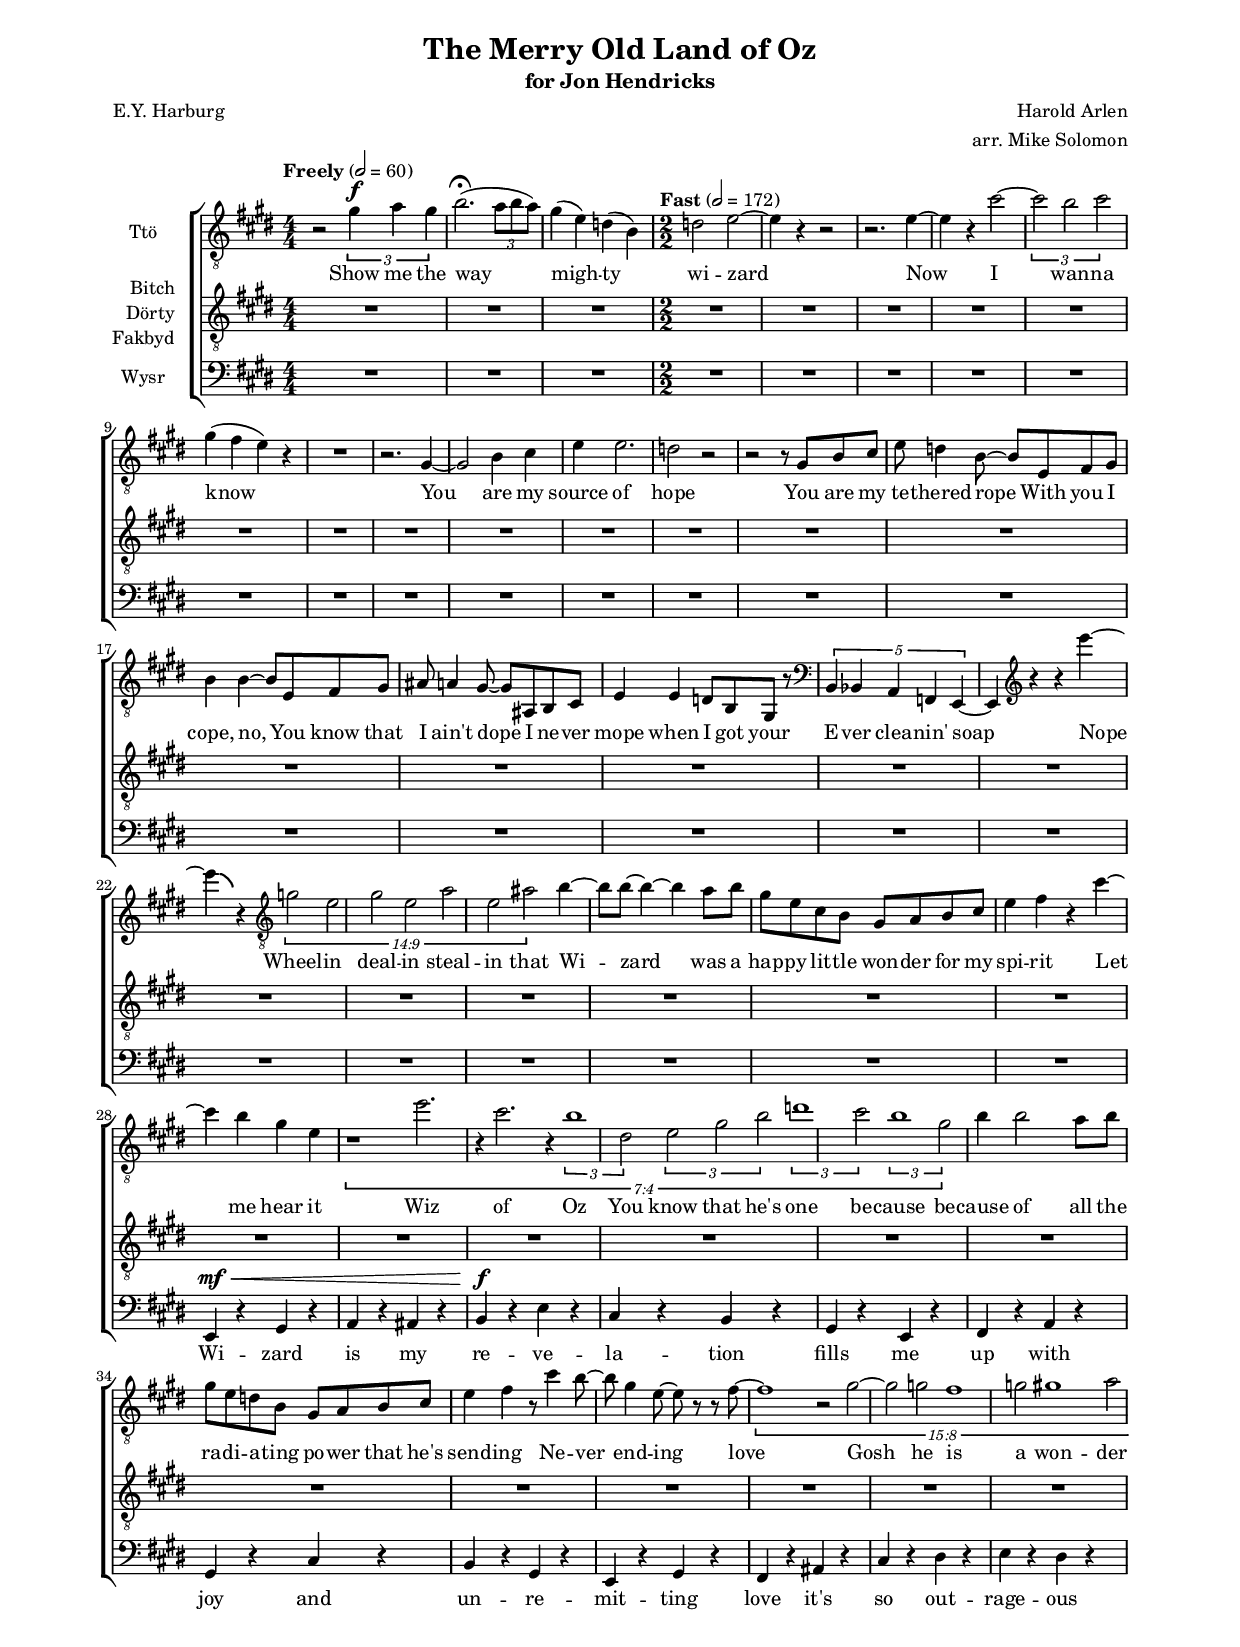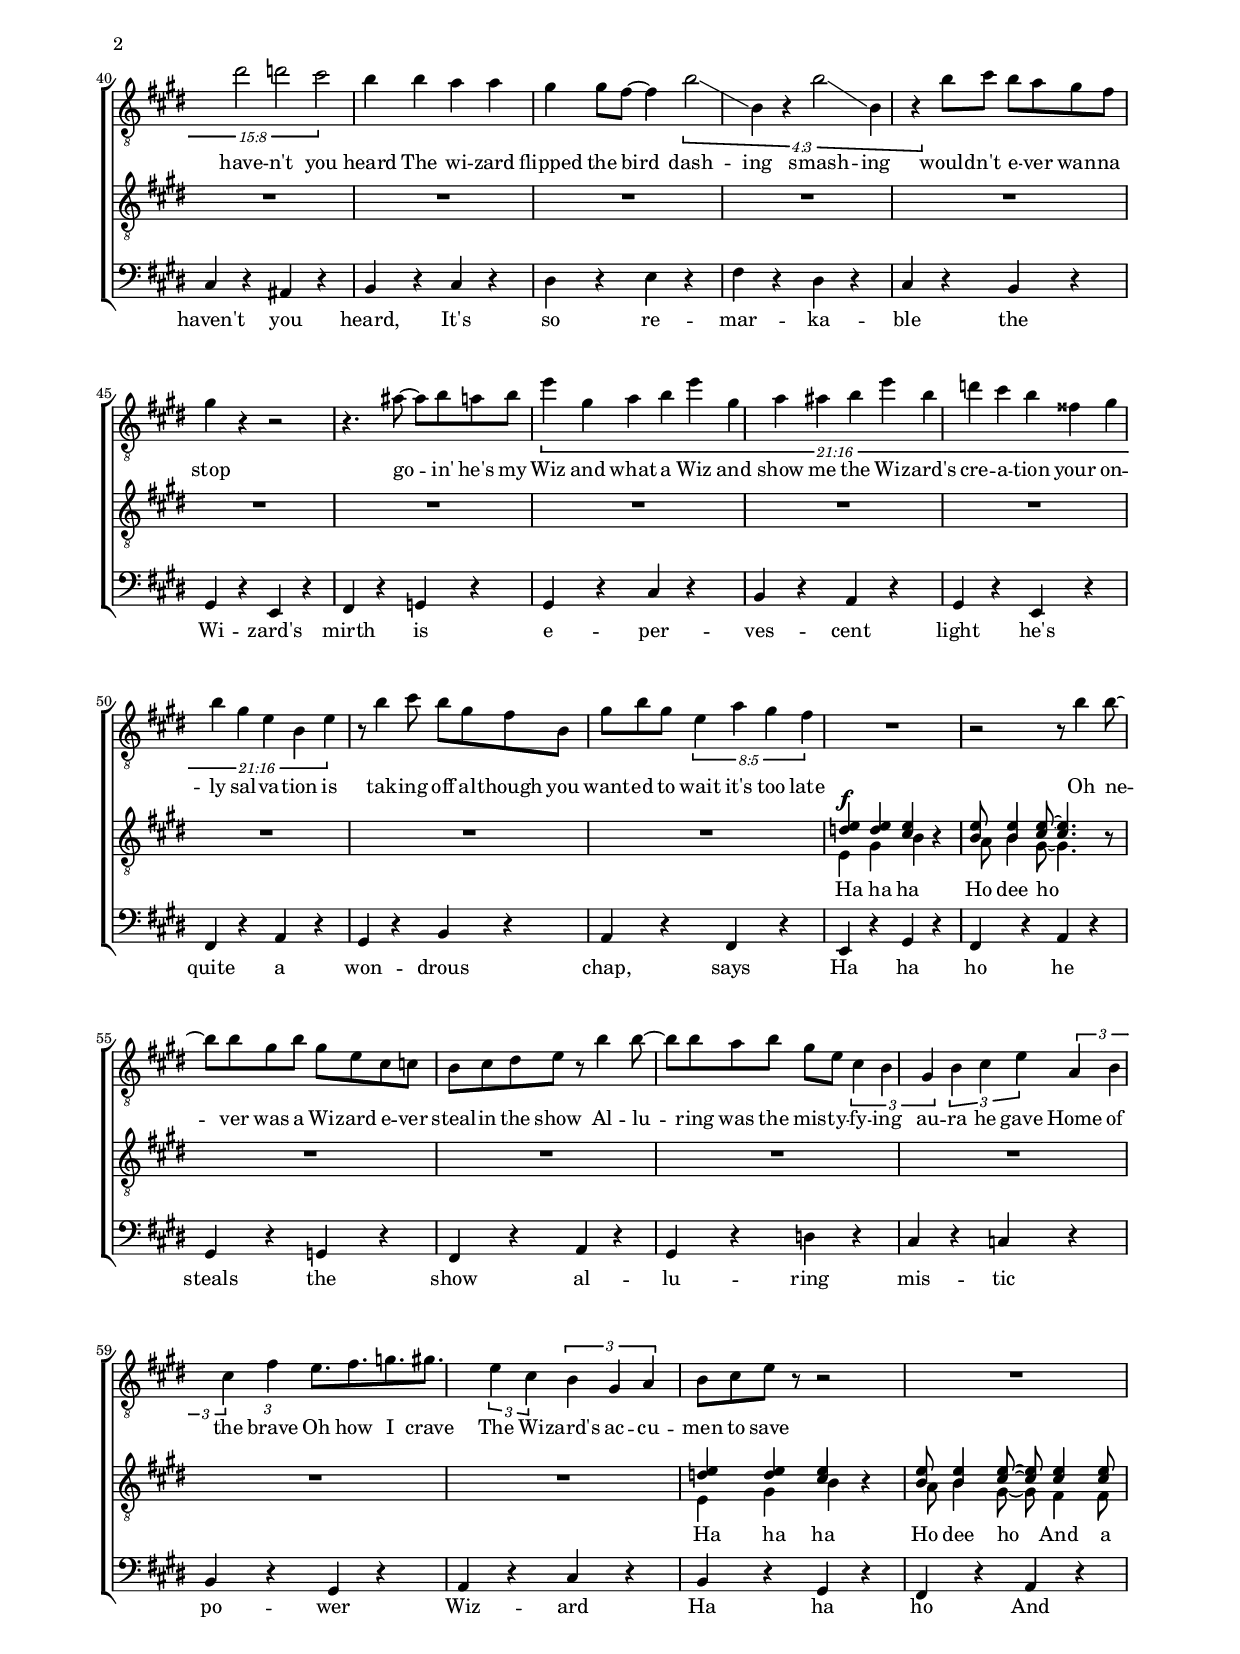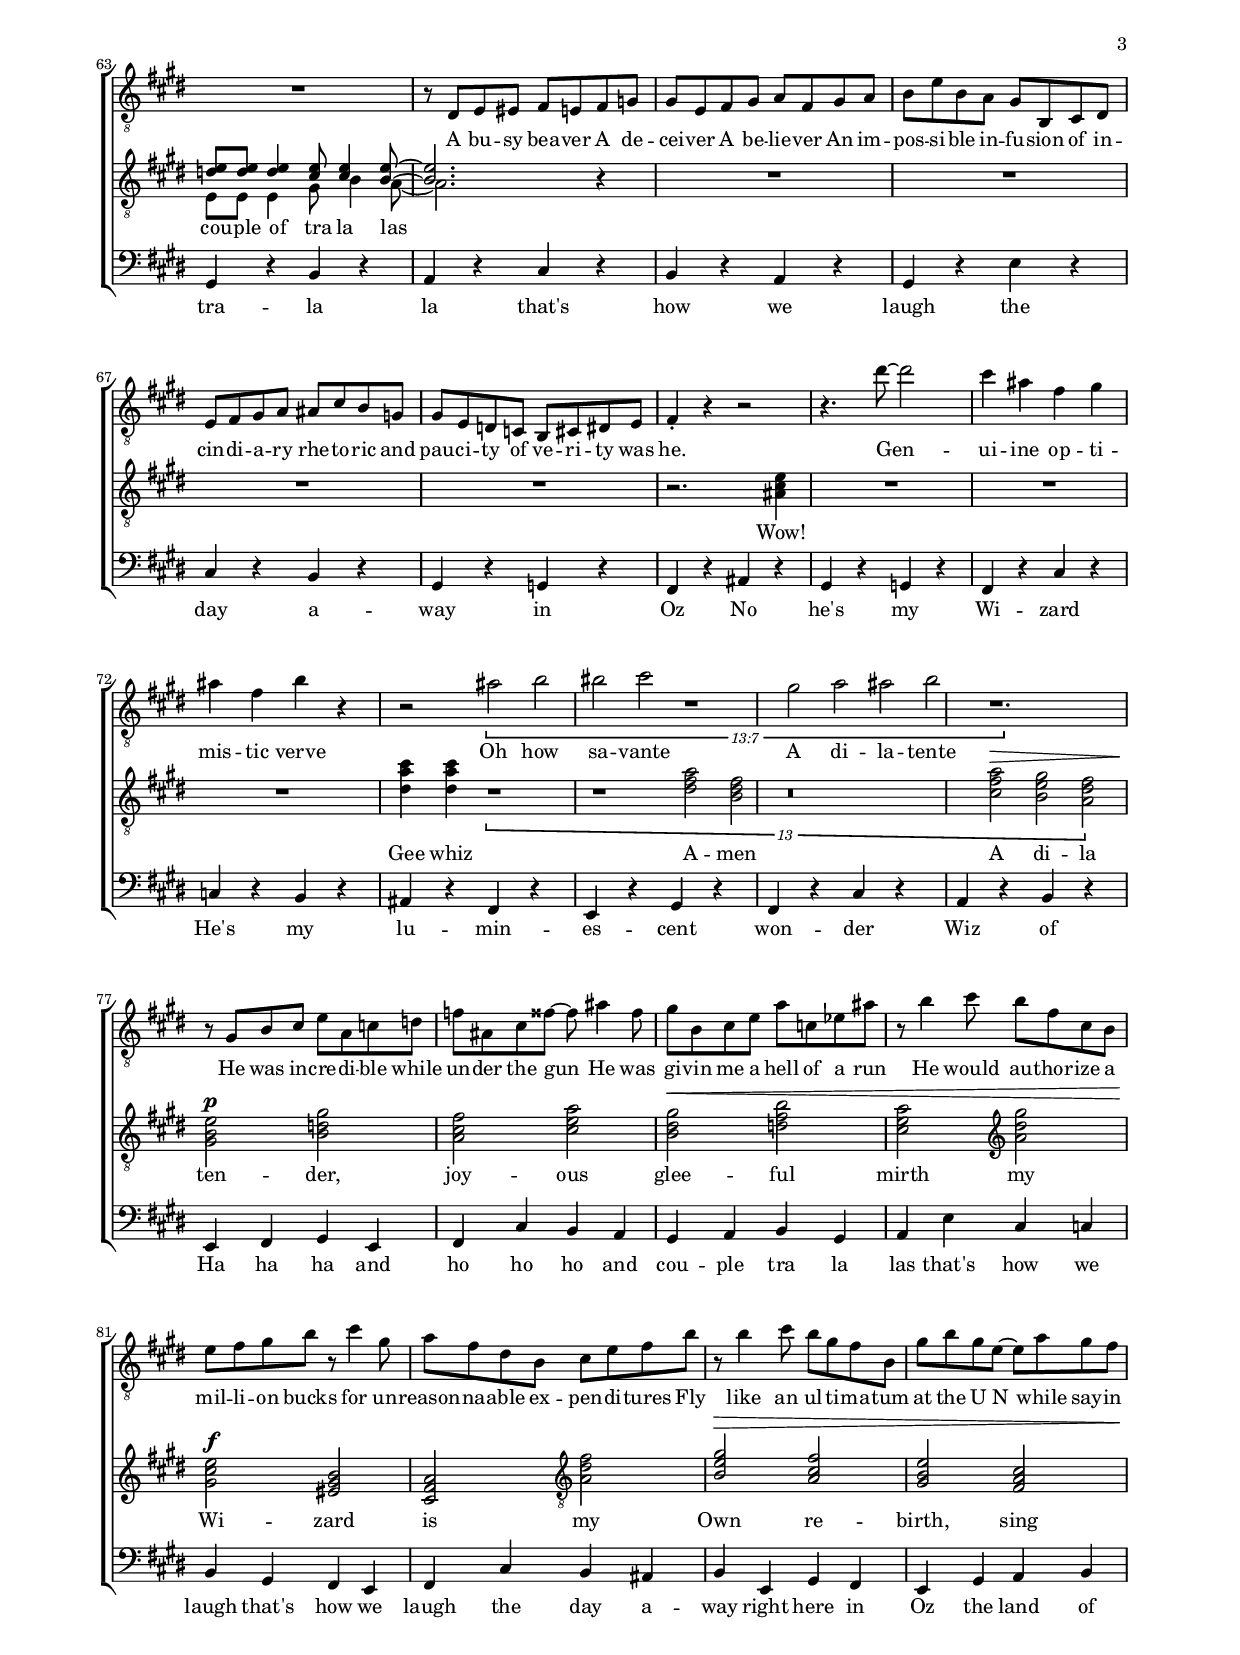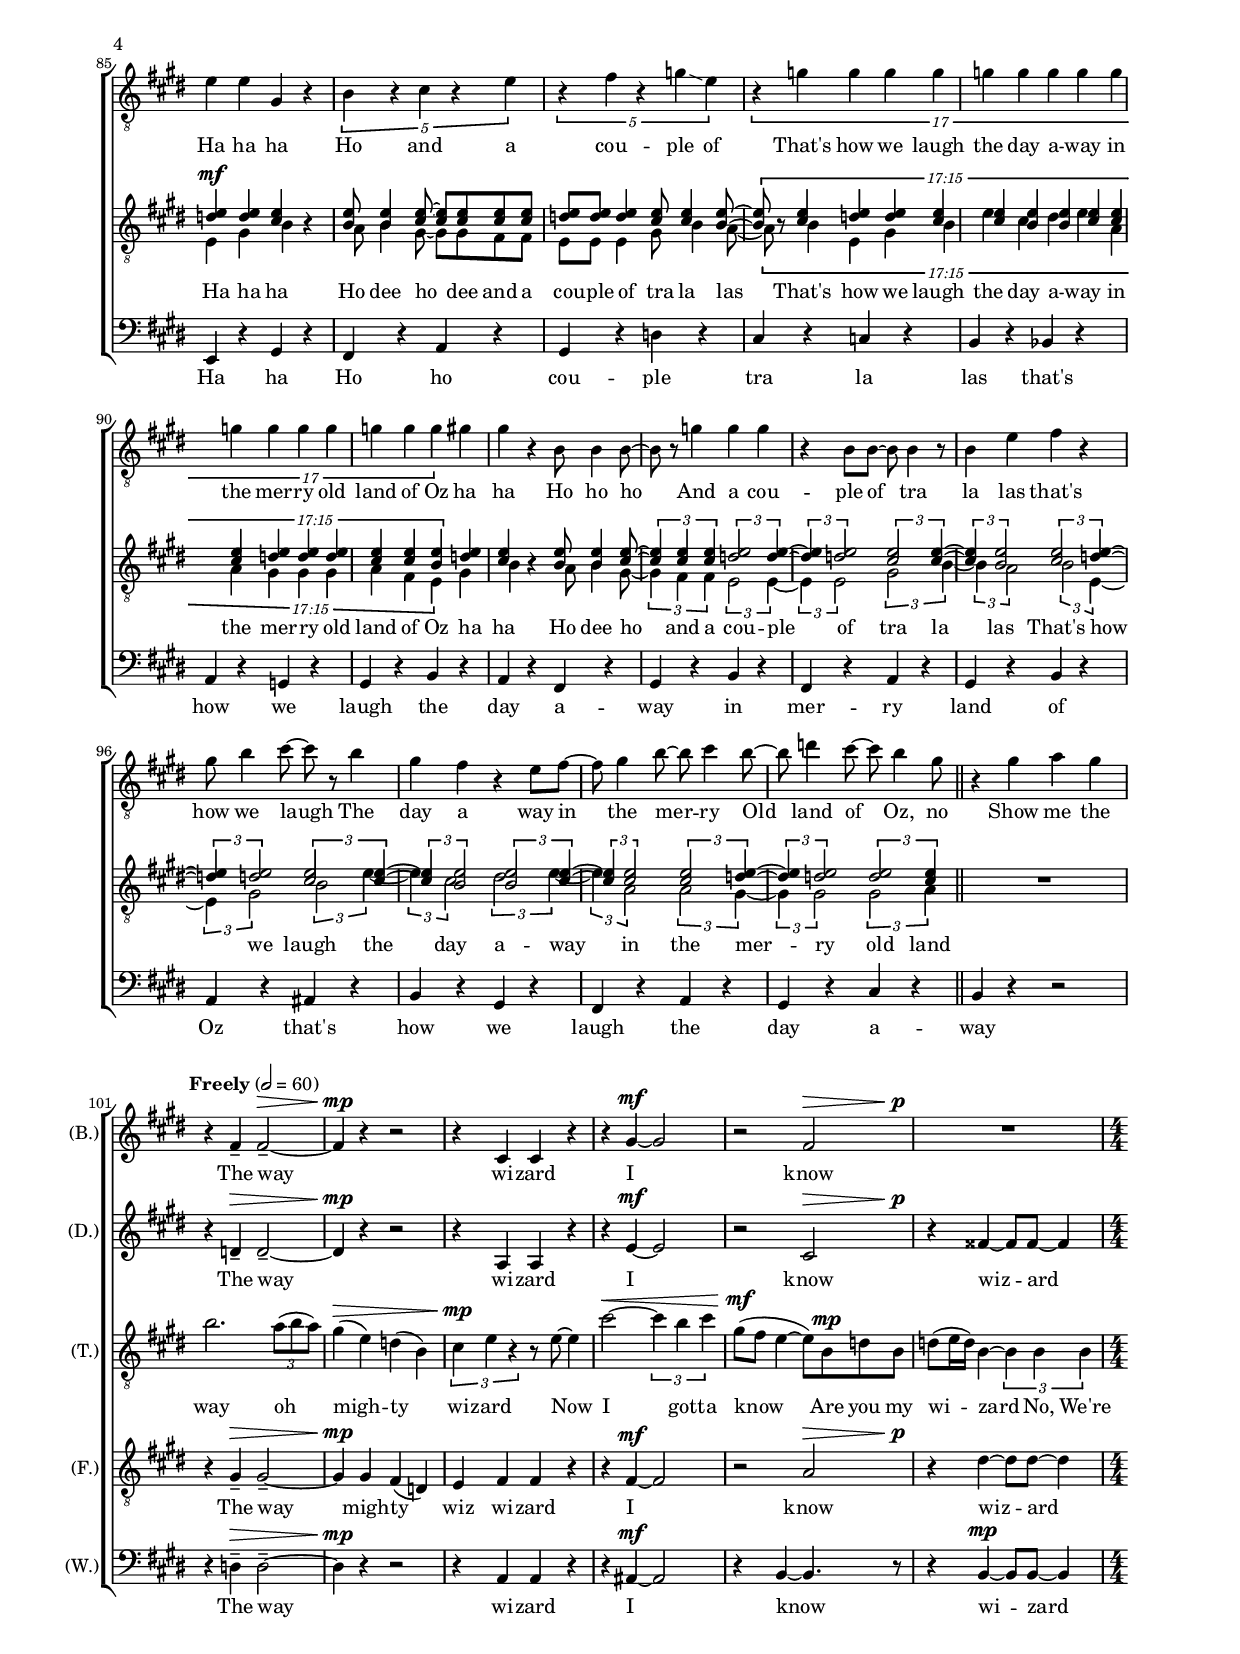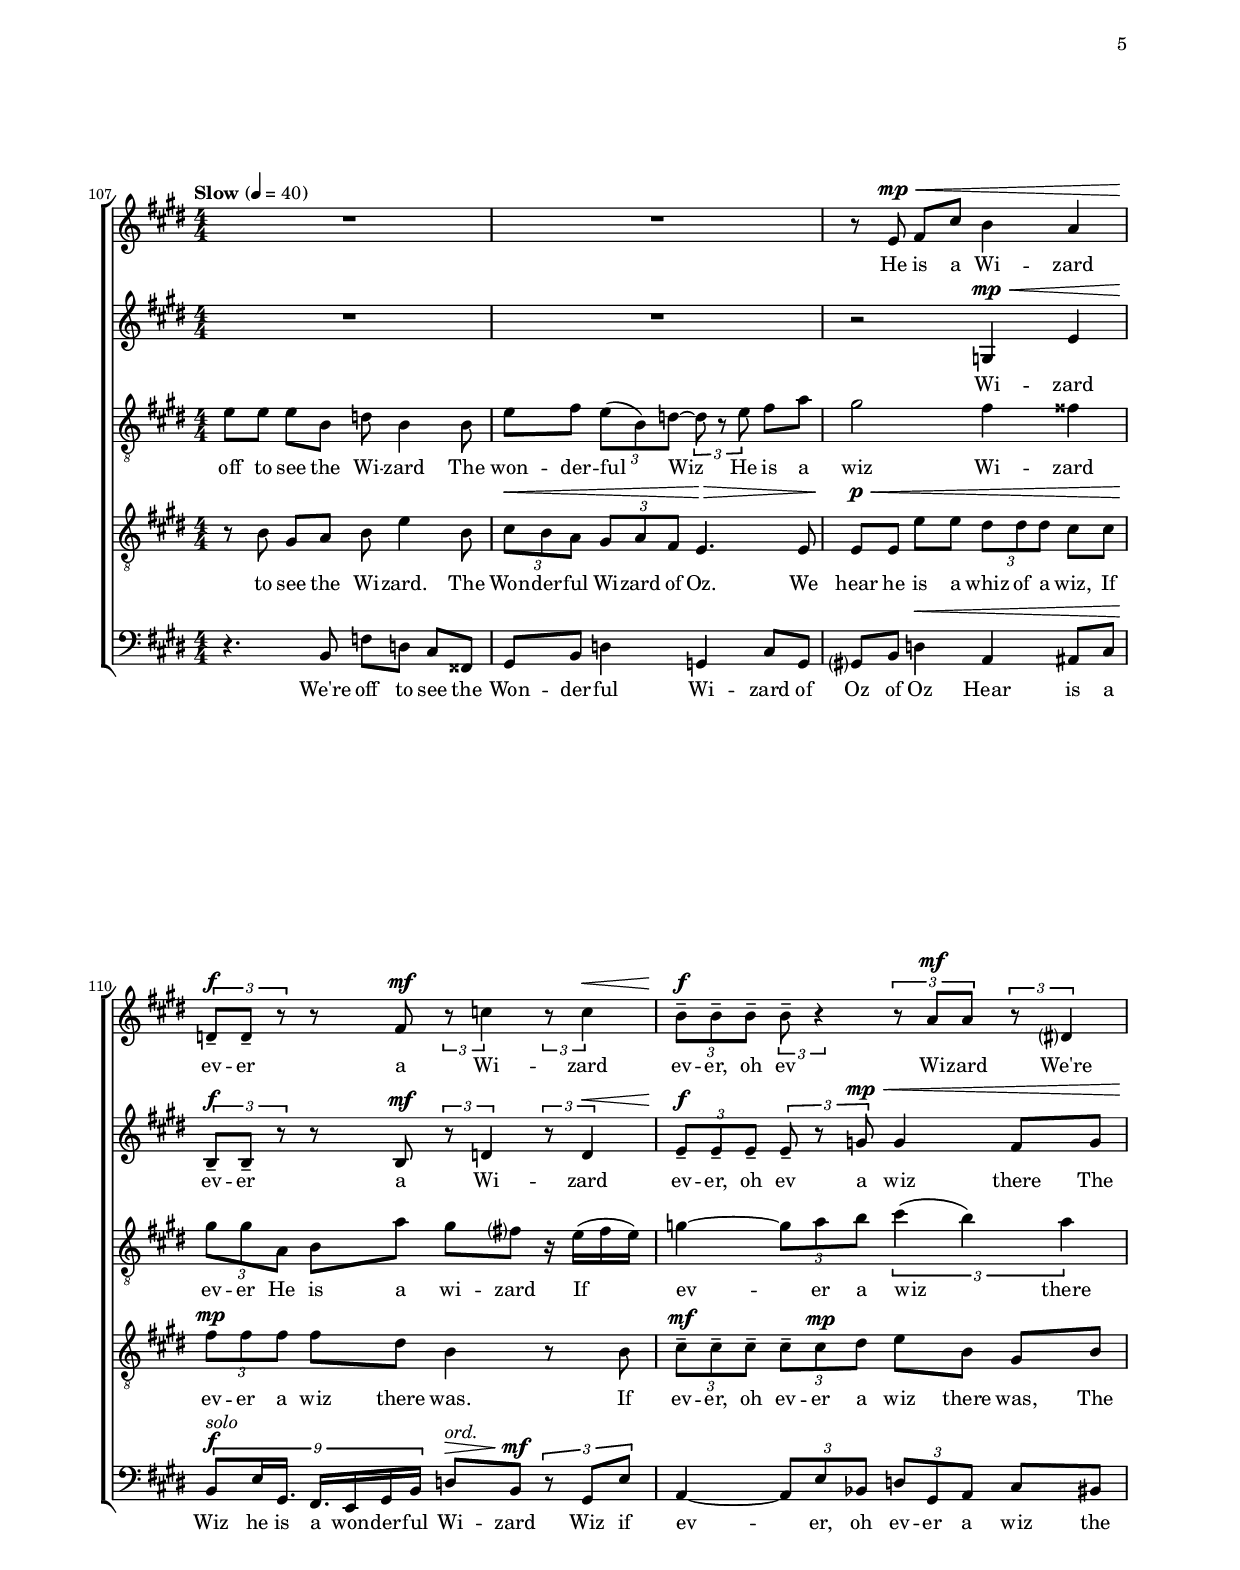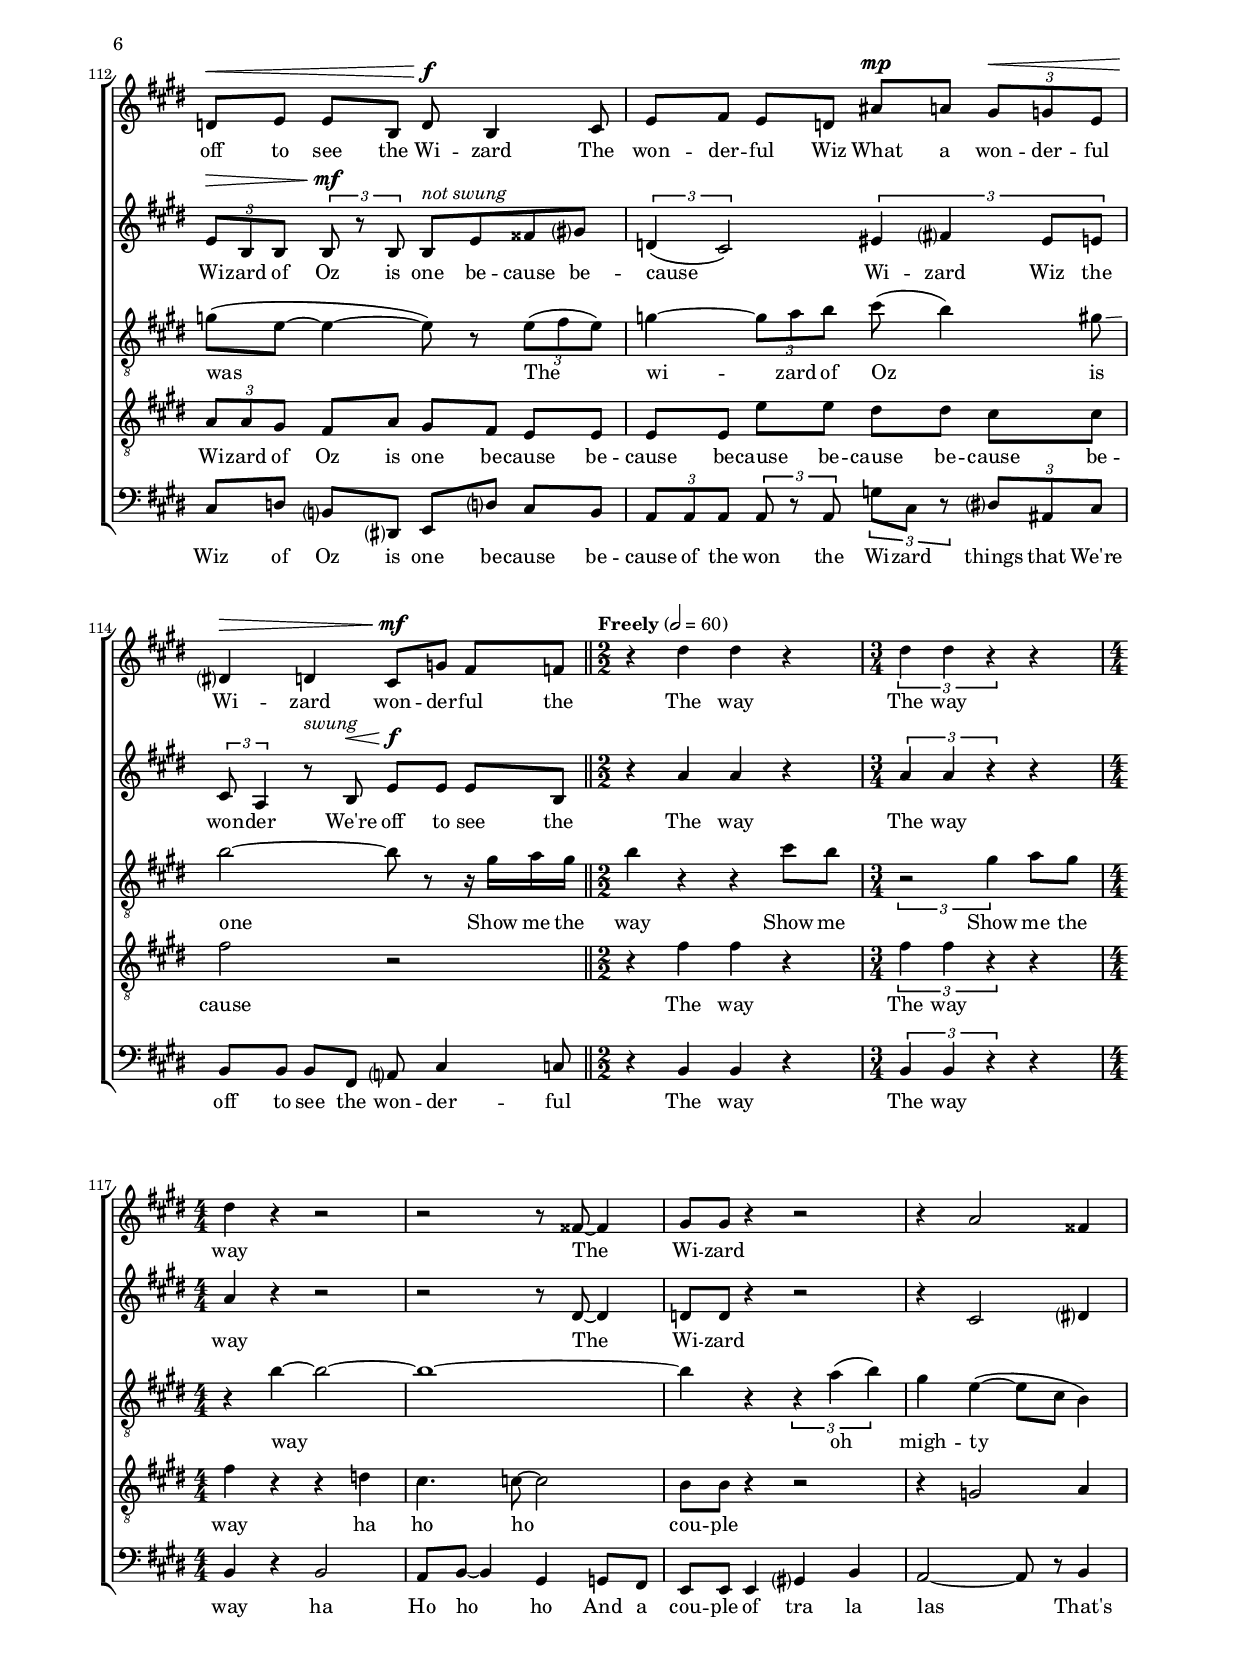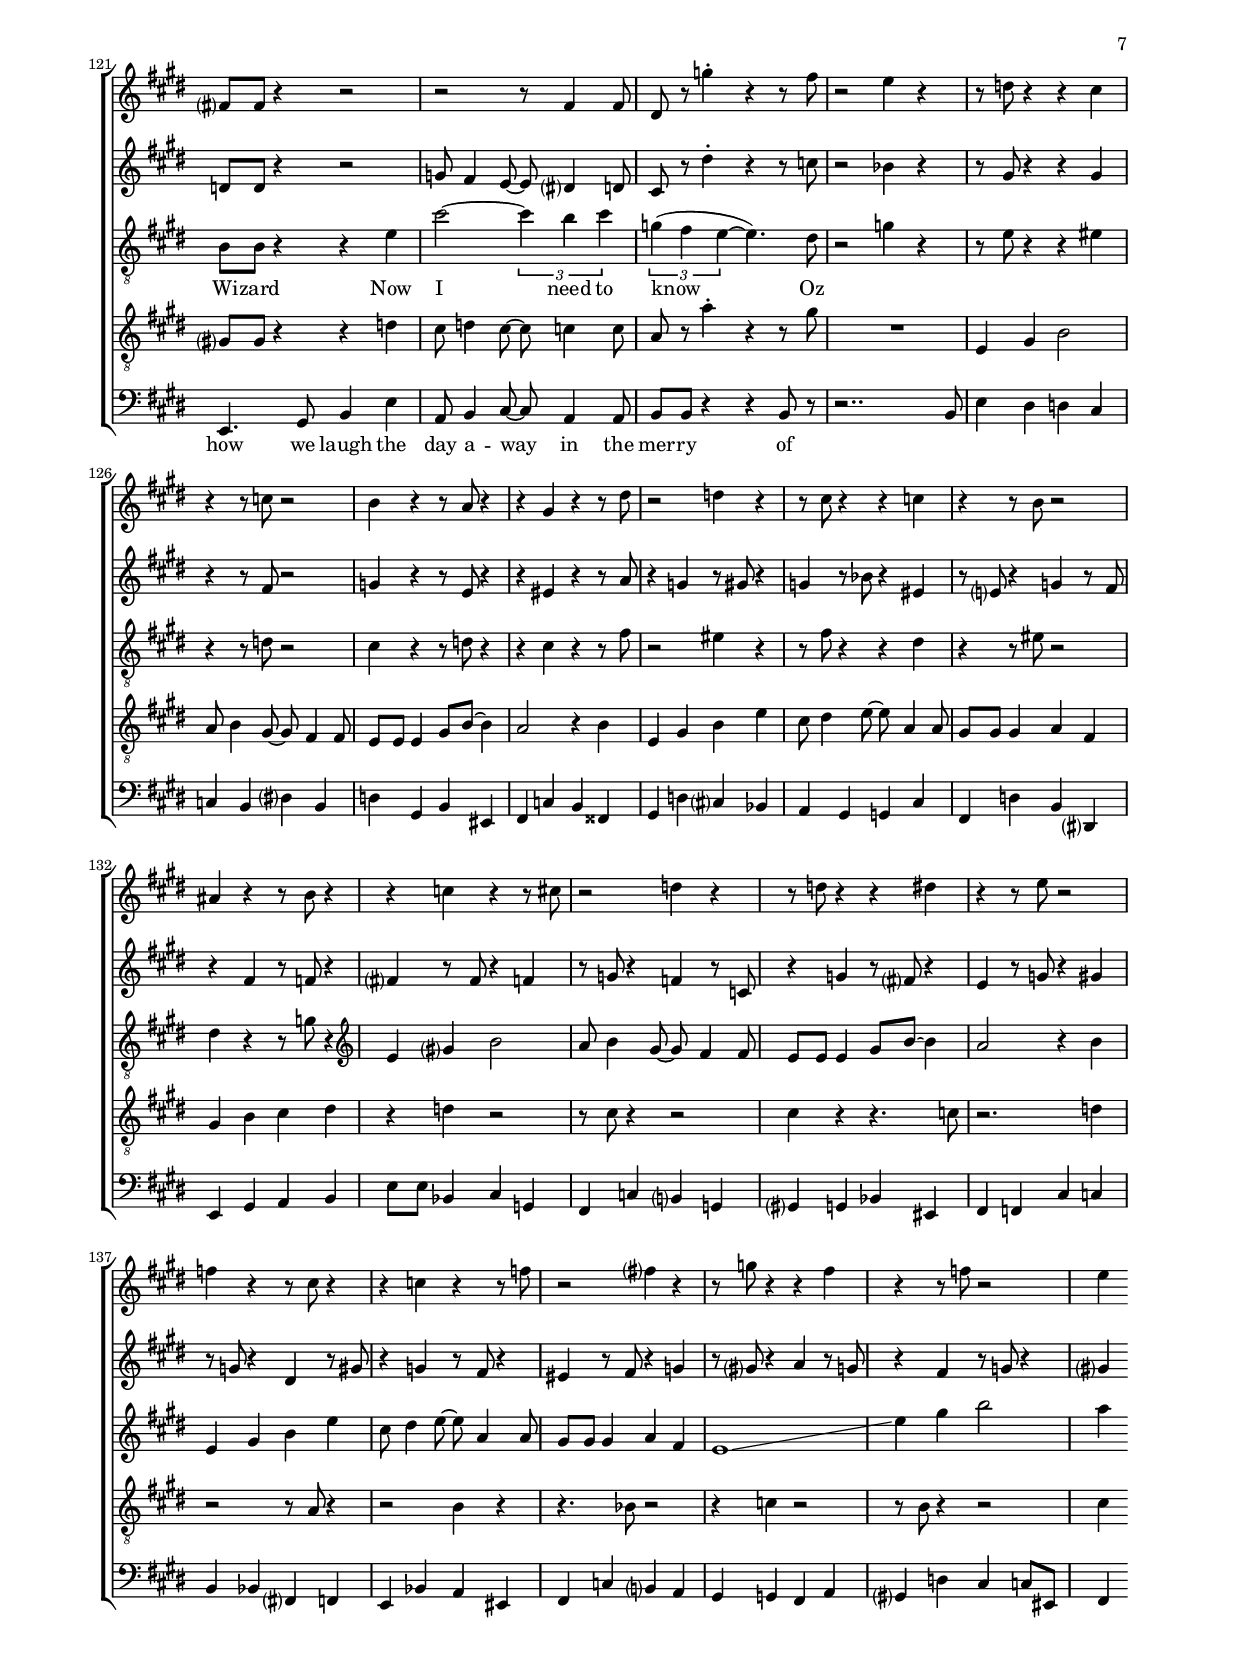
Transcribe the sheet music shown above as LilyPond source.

%{
  Ha ha ha (feathered slow then fast)
  Ha ha ha, ho.. (crazy 8ths)
  [16 m again][(back and forth)(accents on odd places in the grid)]
  Ha ha ha (triplet speed all together - pony trick)
  Ha ha ha (now 4., at end Mike \times 4/6 {No4 No No No No No } )
  ooooo show me the way ooooo
  xxxxx we're off to see the Wizard xxxxx
  ooooo show me the way ooooo [with hocket]
  fast out of the gate, stabalize to something as crazy as the end of previous merry (of course w/ random long note and/or drop out...)
  Ha ha ha (something forceful, 4 part)
  déborde, ensuite groupes de 3 (w/ words coming apart) -.-.-. || -.-.-. || -.-.-. || -.-.-.
     {show me the way lovely} Ahmad's blues (pulcinela?) ending
       -1 ..--..--..--
       -2 ..--..--..
       -3 ..--..--..--..--..-
          FAS#%@#%@#T OZ!!!!! (oz (cute))

  hmmm
  one way of going about it is to have 2 groups of 8 where I present the material
  then 4 groups of 8 (E|E|A/B|E) where it is constructed.

%}
\version "2.17.0"
\include "defs-devel.ly"
\paper {
  footnote-separator-markup = \markup { \column { " "\override #`(span-factor . 1/5) { \draw-hline } }}
  footnote-padding = 5\mm
  top-system-spacing = #'((basic-distance . 1) (minimum-distance . 0) (padding . 1) (stretchability . 40))
  bottom-system-spacing = #'((basic-distance . 1) (minimum-distance . 0) (padding . 1) (stretchability . 50))
  ragged-right = ##f
  left-margin = 0.75\in
  right-margin = 0.75\in
  top-margin = 0.5\in
  bottom-margin = 0.6\in
  ragged-last-bottom = ##f
  %max-systems-per-page = #2
}
maybeStemUp =  { %{\stemUp%} }
maybeStemDown =  { %{\stemDown%} }
maybeStemNeutral = { %{\stemNeutral%} }
#(ly:set-option 'point-and-click #f)
sim = \markup \italic "sim."
MyRed = \Red
MyBlack = \Black
myred = \once \override NoteHead.color = #red
myblack = \revert NoteHead.color
%MyRed = \revert NoteHead.color
%MyBlack = \revert NoteHead.color
%myred = \revert NoteHead.color
%myblack = \revert NoteHead.color

%{
  repeated note
  repeated lick
  digs, scoops, etc
  rests in strange places...
  
%}

\header {
  title = "The Merry Old Land of Oz" %(1)"
  subtitle = \markup { for Jon Hendricks }
  composer = "Harold Arlen"
  poet = "E.Y. Harburg"
  arranger = "arr. Mike Solomon"
}

nothing = {}

marks = {
  \time 4/4
  \tempo "Freely" 2=60
  s1*3 |
  \time 2/2
  \tempo "Fast" 2=172
  s1*96 \bar "||"
}

prefatoryMatter = {
  \key e \major
  %#(set-accidental-style 'modern-cautionary)
}

alto = \relative c'' {
  \prefatoryMatter
  \clef "treble_8"
  r2 \times 2/3 { gis4^\f a gis } |
  b2.^\fermata ( \times 2/3 { a8 b a ) } |
  gis4 ( e ) d ( b ) |
  d2 e ~ |
  e4 r4 r2 |
  r2. e4 ~ |
  e4 r cis'2 ~ |
  \times 2/3 { cis2 b cis }
  gis4 ( fis e ) r |
  R1 |
  r2. gis,4 ~ |
  gis2 b4 cis |
  e4 e2. |
  d2 r2 |
  r2 r8 gis,8 b cis |
  e8 d4 b8 ~ b e, fis gis |
  b4 b ~ b8 e, fis gis |
  ais8 a4 gis8 ~ gis ais, b cis |
  e4 e d8 b gis r |
  \clef "bass"
  \times 4/5 { b4 bes a f e ~ } |
  e
    \clef treble
    r4 r4 e''''4 ~  |
  e-\bendAfter #-3 r
  \clef "treble_8"
  % 3 3 3 2 = 11
  \tupFrac
  \times 9/14 { g,,2 e gis2 e a2 e ais2 }
      b4 ~ |
  b8 b ~ b4 ~ b4 a8 b |
  gis e cis b gis a b cis |
  e4 fis r cis' ~ |
  cis b gis e |
  \tupFrac
  \times 4/7
  {
    r1
    e'2. r4
    cis2. r4
    \times 2/3 { b1 dis,2 }
    \times 2/3 { e gis b }
    \times 2/3 { d1 cis2 }
    \times 2/3 { b1 gis2 }
    %%%%%d4 cis2 b2
    %%%%%gis4 fis4 gis4
  } |
  b4 b2 a8 b |
  gis e d b gis a b cis |
  e4 fis r8 cis'4 b8 ~ |
  b gis4 e8 ~ e r r8 fis ~ |
  %fis
  %fis2 r4 ^2 _4 ^2 _4 ^2 _4 ^2 _4 &4 &4 &4 where & is chromatic descent to target
  % just thinking...
  % no he is a won -- der ba -- by have -- n't you heard
  % 16
  \tupFrac
  \times 8/15 { fis1 r2 gis2 ~ gis g2 fis1 g2 gis1 a2 dis d cis } |
  % and then why not...gumshoe!
  % b4 b a a gis gis8 fis ~ fis b4 \glissando b, b' \glissando b, b' \glissando b, b'8 cis b a gis fis e
  % but above, only do two slides, slower and can have complete bottom, so 2 in the space of three...
  % in theory shouldn't have too much of the slow jerky stuff - need to field test
  b4 b a a |
  gis gis8 fis ~ fis4 \tupFrac \times 3/4 { b2 \glissando
      b,4 r b'2 \glissando b,4 r } b'8 cis b a gis fis |
  gis4 r r2 |
  r4. ais8 ~ ais b a b |
  \tupFrac
  \times 16/21 { e4 gis, a b %{%} e gis, a ais b %{%} e b d cis b fisis %{%} gis b gis e b e } |
  r8 b'4 cis8 b gis fis b, |
  gis'8 b gis \tupFrac \times 5/8 { e4 a gis fis } |
  R1 |
  r2 r8 b4 b8 ~ |
  b8 b gis b gis e cis c |
  b cis dis e r b'4 b8 ~ |
  %%%%% space is 32
  %%%%% 27
  %b
  %  b a b gis e cis b
  %  gis b cis e
  %  a b cis fis
  %  b cis dis
  %  gis e dis b
  %  a b cis dis
  %x x x x x
  %x x
  %x x x x
  %x x x
  %x x x x
  %x x x x x
  % credit of 5 8ths here...
  %b b a b gis e cis b 
  %gis b cis e
  %a b cis fis8.
  %e8. fis8. g8.
  %gis4 e8. cis8. b8. gis8. a b cis
  % credit of 9 8ths here...
  % and we go over by 4
  %b b a b gis e cis b
  %\times 2/3 { gis4 b cis } \times 2/3 { e a, b }
  %\times 2/3 { cis fis e } fis8. g8. gis8 ~
  %gis16 e8. \times 2/3 { cis4 b gis } a8 b |
  %cis e r4 r2 |
  % same as above but starts a bit sooner...
  % and we go over by 4
  b b a b gis e \times 2/3 { cis4 b gis } \times 2/3 { b cis e }
  \times 2/3 { a, b cis } \times 2/3 { fis } e8. fis8. g8.
  gis8. \times 2/3 { e4 cis } \times 2/3 { b gis a } |
  b8 cis e r r2 |
  R1 |
  R1 |
  r8 dis,8 e eis fis e fis g |
  gis e fis gis a fis gis a |
  b e b a gis b, cis dis |
  e fis gis a ais cis b g |
  gis e d c b cis dis e |
  fis4-. r r2 |
  r4. dis''8 ~ dis2 |
  cis4 ais fis gis |
  ais fis b r |
  r2 \tupFrac \times 7/13 { ais2 b bis cis r1 gis2 a ais b r1. } |
  r8 gis, b cis e a, c d |
  f ais, cis fisis ~ fisis ais4 fisis8 |
  gis b, cis e a c, ees ais %{fis%} |
  %{ais%} r b4 cis8 b fis cis b |
  e fis gis b r cis4 gis8 |
  a fis dis b cis e fis b8 |
  r b4 cis8 b gis fis b, |
  gis' b gis e ~ e a gis fis |
  e4 e gis, r |
  \times 4/5 { b4 r cis r e } |
  \times 4/5 { r fis r g \glissando e } |
  \times 15/17 { r4 g g g g
  g g g g g
  g g g g g
  g g } gis |
  gis r b,8 b4 b8 ~ |
  b r g'4 g g |
  r b,8 b ~ b b4 r8 |
  b4 e fis r |
  gis8 b4 cis8 ~ cis r b4 |
  gis fis r e8 fis ~ |
  fis gis4 b8 ~ b cis4 b8 ~ |
  b d4 cis8 ~ cis b4 gis8 |
  r4 gis a gis |
}

endingPropositionOne = \relative c' {
%{e,8%} r8 gis, b cis fis a, c d |
  fis ais, cis dis fisis b, d e |
  \times 4/6 { gis4 a b gis e ees } |
  d4 r gis a |
  b gis e ees |
  \times 2/3 { d4 gis2 a b4 ~ } |
  \times 2/3 { b gis2 e dis4 ~ } |
  \times 2/3 { dis4 d2 r gis4 } |
  R1 |
  R1 |
  r2.. g8^\mf ~ |
  \times 15/17 { g8 r g4 g g g
  g g g g g
  g g g g g
  g g } gis |
  gis r b,8 b4 b8 ~ |
  b r g'4 g g |
  r b,8 b ~ b b4 r8 |
  gis'4 gis gis r |
  b,8 b4 b8 ~ b r gis'4 |
  gis gis r b,8 b ~ |
  b b4 r8 gis'4 gis |
  \times 4/6 { gis4 d d d d d } |
  r4 gis a gis |
}

%{
  %old after second ha ha ha
  %r8 g4 r8 r gis4 r8 |
  %a4 r8 b ~ b r8 g4 |
  %r8 gis4 r8 a4 r8 b ~ |
  %b r g4 r8 gis4 r8 |
  %a4 r8 b ~ b8 fis a gis |
  %g ees bes gis' e cis bes g |
  %e' ais, b fis' dis b g f |
  %d fis g e' c a f d |
  %ees g bes d cis a fis d |
  %cis d r4 r2 |

%}

altoWords = \lyricmode {
  Show me the way
  migh -- ty wi -- zard
  Now I wan -- na know
  You are my source of hope
  You are my te -- thered rope
  With you I cope, no, 
  You know that I ain't dope
  I ne -- ver mope when I got your
  E -- ver clea -- nin' soap
  Nope
  Wheel -- in deal -- in steal -- in that
  % b b
  Wi -- zard was a hap -- py lit -- tle won -- der for my spi -- rit
  % cis b gis e
  Let me hear it
  % out of time
  Wiz of Oz
  You know that he's one be -- cause
  be -- cause of all the
      %%%%%%%%%%%%%%%%%%%%%%%%heal -- in'
  ra -- di -- a -- ting po -- wer that he's send -- ing
  Ne -- ver end -- ing %{ love = arrival %} love
  Gosh he is a won -- der %{ba -- by%} have -- n't you heard
  The wi -- zard flipped the bird dash -- ing smash -- ing
  would -- n't e -- ver wan -- na stop
  go -- in' he's my
  %5
  Wiz and %{oh%} what a
  %5
  Wiz and show me the
  %6
  Wi -- zard's cre -- a -- tion your
  on -- ly sal -- va -- tion is
  %%
  tak -- ing off al -- though you want -- ed to wait
  it's too late
  Oh ne -- ver was a Wi -- zard e -- ver steal -- in the show
  Al -- lu -- ring was the mis -- ty -- fy -- ing au -- ra he gave
  Home of the brave
  Oh how I crave
  The Wi -- zard's ac -- cu -- men to save
  A bu -- sy bea -- ver
  A de -- cei -- ver
  A be -- lie -- ver
  %Not a grie -- ver
  An im -- pos -- si -- ble in -- fu -- sion of in -- cin -- di -- a -- ry
  rhe -- to -- ric and pau -- ci -- ty of ve -- ri -- ty was he.
  Gen -- ui -- ine op -- ti -- mis -- tic verve
  Oh how sa -- vante
  A di -- la -- tente
  He was in -- cre -- di -- ble while un -- der the gun
  He was gi -- vin me a hell of a run
  He would au -- thor -- ize a mil -- li -- on bucks
   for un -- reason -- na -- able ex -- pen -- di -- tures
  Fly like an ul -- ti -- ma -- tum at the U N
   while say -- in
  Ha ha ha
  Ho and a cou -- ple of
  That's how we laugh the day a -- way in the mer -- ry old land of Oz
  ha ha
  Ho ho ho
  And a cou -- ple of tra
  la las that's how we laugh
  The day a way in the mer -- ry Old land of Oz, no
  Show me the
}

firstPropositionEndingLyrics = \lyricmode {
  Oh what a cream and what a clout
  I got -- ta scream, I got -- ta shout
  He's sim -- ply mar -- vel -- ous
  Shout he's just fan -- ta -- bu -- lous
  Shout he's dis -- com -- bo -- bu -- lous
  Shout
  las
  That's how we laugh the day a -- way in the mer -- ry old land of Oz
  ha ha Ho dee ho
  \repeat unfold 3 { Ha ha ha Ho dee ho }
  Ha ha ha
  \repeat unfold 5 No
  Show me the  
}

comp = \relative c' {
  \prefatoryMatter
  \clef "treble_8"
  R1*3 |
  R1*49 |
  <d e>4^\f <d e> <cis e> r |
  <b e>8 <b e>4 <cis e>8 ~ <cis e>4. r8 |
  R1*6
  <d e>4 <d e> <cis e> r |
  <b e>8 <b e>4 <cis e>8 ~ <cis e>8 <cis e>4 q8 |
  <d e>8 q q4 <cis e>8 <cis e>4 <b e>8 ~ |
  <b e>2. r4 |
  R1*4 |
  r2. <ais cis e>4 |
  R1*3 |
  <dis a' cis>4 q4 \times 7/13 { r1 r1 <dis fis a>2 <b dis fis>2 r\breve <cis fis a>2^\> <b e gis> <a dis fis> } |
  <gis b e>^\p <b d gis> |
  <a cis fis> <cis e a> |
  <b dis gis>^\< <d fis b> |
  <cis e a> \clef treble <a' dis gis> |
  <gis cis e>^\f <eis gis b> |
  <cis fis a> \clef "treble_8" <a dis fis> |
  <b e gis>^\> <a cis fis> |
  <gis b e> <fis a cis> |
  <d' e>4^\mf q <cis e> r |
  <b e>8 q4 <cis e>8 ~ q q8 q q |
  <d e> q q4 <cis e>8 q4 <b e>8 ~ |
  \tupFrac \times 15/17 { q8 r <cis e>4 <d e> q <cis e> 
   <cis e> <b e> <b e> <cis e> <cis e>
  <cis e> <d e> <d e> <d e> <cis e>
  <cis e>4 <b e> } <d e>
  %
  <cis e> r <b e>8 <b e>4 <cis e>8 ~ |
  \times 2/3 { <cis e>4 <cis e> <cis e> } \times 2/3 { <d e>2 q4 ~ } |
  \times 2/3 { q4 q2 } \times 2/3 { <cis e>2 q4 ~ } |
  \times 2/3 { q4 <b e>2 } \times 2/3 { <cis e>2 <d e>4 ~ } |
  \times 2/3 { q4 q2 } \times 2/3 { <cis e>2 q4 ~ } |
  \times 2/3 { q4 <b e>2 } \times 2/3 { q2 <cis e>4 ~ } |
  \times 2/3 { q4 q2 } \times 2/3 { q2 <d e>4 ~ } |
  \times 2/3 { q4 q2 } \times 2/3 { q2 <cis e>4 } |
  R1 |
}

tenMel = \relative c {
  R1*3 |
  R1*49 |
  e4 gis b r |
  a8 b4 gis8 ~ gis4. r8 |
  R1*6
  e4 gis b r |
  a8 b4 gis8 ~ gis8 fis4 fis8 |
  e8 e e4 gis8 b4 a8 ~ |
  a2. r4 |
  R1*4 |
  R1*4 |
  R1*4 |
  R1*8
  e4 gis b r |
  a8 b4 gis8 ~ gis gis fis fis |
  e e e4 gis8 b4 a8 ~ |
  \tupFrac \times 15/17 { a8 r b4 e, gis b
  e cis dis e a,
  a gis gis gis a
  fis4 e } gis |
  b r a8 b4 gis8 ~ |
  \times 2/3 { gis4 fis fis } \times 2/3 { e2 e4 ~ } |
  \times 2/3 { e4 e2 } \times 2/3 { gis2 b4 ~ } |
  \times 2/3 { b4 a2 } \times 2/3 { b2 e,4 ~ } |
  \times 2/3 { e4 gis2 } \times 2/3 { b2 e4 ~ } |
  \times 2/3 { e4 cis2 } \times 2/3 { dis2 e4 ~ } |
  \times 2/3 { e4 a,2 } \times 2/3 { a2 gis4 ~ } |
  \times 2/3 { gis4 gis2 } \times 2/3 { gis2 a4 } |
  R1 |
}

compWords = \lyricmode {
  Ha ha ha
  Ho dee ho
  Ha ha ha
  Ho dee ho
  And a cou -- ple of tra la las
  Wow!
  Gee whiz
  A -- men
  A di -- la
  ten -- der, joy -- ous
  glee -- ful mirth my
  Wi -- zard is my
  Own re -- birth, sing
  Ha ha ha
  Ho dee ho dee and a
  cou -- ple of tra la las
  That's how we laugh the day a -- way in the mer -- ry old land of Oz
  %{Ha%} ha ha
  Ho dee ho and a
  cou -- ple of tra la las
  That's how we laugh the day a -- way in the mer -- ry old land of Oz
}


bass = \relative c, {
  \prefatoryMatter
  \clef "bass"
  R1*3 | \barNumberCheck #4
  R1*24 | \barNumberCheck #28
  e4^\mf^\< r gis r |
  a r ais r |
  b^\f r e r |
  cis r b r | \barNumberCheck #32
  gis r e r |
  fis r a r |
  gis r cis r |
  b r gis r | \barNumberCheck #36
  e r gis r |
  fis r ais r |
  cis r dis r |
  e r dis r | \barNumberCheck #40
  cis r ais r |
  b r cis r |
  dis4 r e r |
  fis r dis r | \barNumberCheck #44
  cis r b r |
  gis r e r |
  fis r g r |
  gis r cis r | \barNumberCheck #48
  b r a r |
  gis r e r |
  fis r a r |
  gis r b r | \barNumberCheck #52
  a r fis r |
  e r gis r |
  fis r a r |
  gis r g r | \barNumberCheck #56
  fis r a r |
  gis r d' r |
  cis r c r |
  b r gis r | \barNumberCheck #60
  a r cis r |
  b r gis r |
  fis r a r |
  gis r b r | \barNumberCheck #64
  a r cis r |
  b r a r |
  gis r e' r |
  cis r b r | \barNumberCheck #68
  gis r g r |
  fis r ais r |
  gis r g r |
  fis r cis' r |
  c r b r |
  ais r fis r |
  e r gis r |
  fis r cis' r |
  a r b r |
  e, fis gis e |
  fis cis' b a |
  gis a b gis |
  a e' cis c |
  b gis fis e |
  fis cis' b ais |
  b e, gis fis |
  e gis a b |
  e, r gis r |
  fis r a r |
  gis r d' r |
  cis r c r |
  b r bes r |
  a r g r |
  gis r b r |
  a r fis r |
  gis r b r |
  fis r a r |
  gis r b r |
  a r ais r |
  b r gis r |
  fis r a r |
  gis r cis r |
  b r r2 |
}

bassWords = \lyricmode {
  Wi -- zard is my re -- ve -- la -- tion
  fills me up with joy and un -- re -- mit -- ting
  love it's so out -- rage -- ous haven't you heard,
  It's so re -- mar -- ka -- ble the Wi -- zard's mirth is
  e -- per -- ves -- cent light he's quite a won -- drous chap, says
  Ha ha ho he steals the show al -- lu -- ring mis -- tic po -- wer Wiz -- ard
  Ha ha
  ho And tra -- la la that's how we laugh the day a -- way in Oz
  No he's my Wi -- zard
  He's my lu -- min -- es -- cent won -- der Wiz of
  Ha ha ha and ho ho ho and cou -- ple tra la las that's how we 
  laugh that's how we laugh the day a -- way right here in
  Oz the land of
  Ha ha Ho ho cou -- ple tra la las
  that's how we laugh the day a -- way in
  mer -- ry land of Oz
  that's how we laugh the day a -- way
}

%%% SCORE
#(set-global-staff-size 16)

\score {
  \new ChoirStaff <<
    %\new DrumStaff \drummode { \repeat unfold 32 { r4 hhc r4 hhc } }
    \new Staff \with { instrumentName = #"Ttö" %shortInstrumentName = #"Mk."
} <<
      \new Voice = "alto" { << { \numericTimeSignature
        \alto
      } {
        \marks
      } >> }
      \new Lyrics \lyricsto "alto" {
        \altoWords
      }
    >>
    \new Staff \with { printPartCombineTexts = ##f instrumentName = \markup \right-column { "Bitch" Dörty "Fakbyd" } %shortInstrumentName = #"R."
} << \new Voice { \partcombine
      { \numericTimeSignature
        \comp
      } {
        \tenMel
      } }
    \new NullVoice = "comp" \comp
    \new Lyrics \lyricsto "comp" {
      \compWords
    } >>
    \new Staff = "realBass" \with { instrumentName = #"Wysr" %shortInstrumentName = #"P." %\markup { \concat { E \super u . } }
} <<
      \new Voice = "bass" { << { \numericTimeSignature
        \bass
      } {
        \nothing
      } >> }
      \new Lyrics \lyricsto "bass" {
        \bassWords
      }
    >>
  >>
  \layout {
    \context {
      \Voice
      \override TextScript #'layer = #6
      \override NoteHead #'layer = #7
      \override Glissando #'breakable = ##t
      \override TupletNumber #'breakable = ##t
      \override TupletBracket #'breakable = ##t
      \remove "Forbid_line_break_engraver"
    }
    \context {
      \Staff
      \consists "Metronome_mark_engraver"
      \override TimeSignature #'style = #'numbered
      \override StaffSymbol #'layer = #4
      \override TimeSignature #'layer = #3
      \override TimeSignature #'whiteout = ##t
    }
    \context {
      \Lyrics
      %\override LyricText #'whiteout = ##t
      \override LyricText #'layer = #6
    }
    \context {
      \Score
      \remove "Metronome_mark_engraver"
      \override NonMusicalPaperColumn #'allow-loose-spacing = ##f
    }
  }
}

%%% MIDI

\score {
  \transpose c c \new ChoirStaff <<
    \new DrumStaff \drummode { s1*3 \repeat unfold 97 { r4 hhc r4 hhc } }
    \new Staff \with { midiInstrument = #"tenor sax" instrumentName = #"Ttö" %shortInstrumentName = #"Mk."
} <<
      \new Voice = "alto" { \numericTimeSignature
        \alto
      }
      { \marks }
      \new Lyrics \lyricsto "alto" {
        \altoWords
      }
    >>
    \new Staff \with { midiInstrument = #"baritone sax" instrumentName = #"Fakbyd" %shortInstrumentName = #"R."
} <<
      \new Voice = "comp" { \numericTimeSignature
        \comp
      }
      \new Lyrics \lyricsto "comp" {
        \compWords
      }
    >>
    \new Staff \with { midiInstrument = #"electric bass (finger)" instrumentName = #"Wysr" %shortInstrumentName = #"P." %\markup { \concat { E \super u . } }
} <<
      \new Voice = "bass" { \numericTimeSignature
        \bass
      }
      \new Lyrics \lyricsto "bass" {
        \bassWords
      }
    >>
  >>
  \midi {}
}

%%%%% second part

nothingSecondPart = {}

marksSecondPart = {
  
  \time 2/2
  \once \override Score.TimeSignature.stencil = ##f
  \set Score.currentBarNumber = #101
  \tempo "Freely" 2=60
  \bar ""
  s1*6 |
  \time 4/4
  \tempo "Slow" 4=40
  s1*8 \bar "||"
  \time 2/2
  \tempo "Freely" 2=60
  s1 |
  \time 3/4
  s2. |
  \time 4/4
  s1*4 |
}

prefatoryMatterSecondPart = {
  \key e \major
  #(set-accidental-style 'modern-cautionary)
}

sopranoSecondPart = \relative c' {
  \prefatoryMatterSecondPart
  r4 fis-- fis2--^\> ~ |
  fis4^\mp r r2 |
  r4 cis cis r |
  r gis'^\mf ~ gis2 |
  r2 << { fis } { s4.^\> s8^\p } >> |
  R1 |
  %r4 c'4 ~ c8 c8 ~ c4 |
  R1 |
  R1 |
  \lo r8 \sh e^\mp^\< \lo fis \sh cis' b4 a |
  \times 2/3 { d,8--^\f d-- r } \lo r \sh fis^\mf \times 2/3 { r8 c'4 } \times 2/3 { r8 c4^\< } |
  \times 2/3 { b8--^\f b-- b-- } \times 2/3 { b-- r4 } \times 2/3 { r8 a8^\mf a } \times 2/3 { r dis,4 } |
  \lo d8^\< \sh e \lo e \sh b \lo d^\f b4 \sh cis8 |
  \lo e8 \sh fis8 \lo e \sh d \lo ais'^\mp \sh a \times 2/3 { gis8^\< g e }
  dis4^\> d \lo cis8^\mf \sh g' \lo fis \sh f8 |
  r4 dis' dis r |
  \times 2/3 { dis dis r } r |
  dis r4 r2 |
  r2 \lo r8 \sh fisis,8 ~ fisis4 |
  \lo gis8 \sh gis r4 r2 |
  r4 a2 fisis4 |
  \lo fis8 \sh fis r4 r2 |
  r2 \lo r8 fis4 \sh fis8 |
  \lo dis8 \sh r g'4-. r4 \lo r8 \sh fis8 |
  r2 e4 r |
  \lo r8 \sh d r4 r4 cis4 |
  r4 \lo r8 \sh c r2 |
  b4 r \lo r8 \sh a r4 |
  r4 gis4 r4 \lo r8 \sh dis'8 |
  r2 d4 r4 |
  \lo r8 \sh cis r4 r4 c |
  r4 \lo r8 \sh b r2 |
  ais4 r \lo r8 \sh b r4 |
  r4 c4 r4 \lo r8 \sh cis8 |
  r2 d4 r4 |
  \lo r8 \sh d r4 r4 dis |
  r4 \lo r8 \sh e r2 |
  %\mark "!"
  f4 r \lo r8 \sh cis r4 |
  r4 c4 r4 \lo r8 \sh f8 |
  r2 fis4 r4 |
  \lo r8 \sh g r4 r4 fis |
  r4 \lo r8 \sh f r2 |
  e4
}

sopranoWordsSecondPart = \lyricmode {
  The way
  wi -- zard
  I know
  %wiz -- ard
  He is a
  Wi -- zard
  ev -- er a
  Wi -- zard
  ev -- er, oh ev
  Wi -- zard
  We're off to see the Wi -- zard
  The won -- der -- ful Wiz
  What a won -- der -- ful Wi -- zard won -- der -- ful the
  The way
  The way
  way
  The
  Wi -- zard
}

mezzoSecondPart = \relative c' {
  \prefatoryMatterSecondPart
  r4 d--^\> d2-- ~ |
  d4^\mp r r2 |
  r4 a a r |
  r e'4^\mf ~ e2 |
  r2 << { cis } { s4.^\> s8^\p } >> |
  %r4 fis4 ~ fis8 fis8 ~ fis4 |
  r4 fisis4 ~ fisis8 fisis ~ fisis4 |
  R1 |
  R1 |
  r2 g,4^\mp^\< e' |
  \times 2/3 { b8--^\f b-- r } \lo r8 \sh b^\mf \times 2/3 { r8 d4 } \times 2/3 { r8 d4^\< } |
  \times 2/3 { e8--^\f e-- e-- } \times 2/3 { e-- r g^\mp^\< } g4 \lo fis8 \sh g |
  \times 2/3 { e8^\> b b } \times 2/3 { b^\mf r b8 } b8^\markup \italic "not swung" e fisis gis |
  \times 2/3 { d4 ( cis2 ) } \times 2/3 { eis4 fis4 eis8 e } |
  \times 2/3  { cis8 a4 } \lo r8^\markup \italic "swung" \sh b^\< \lo e^\f \sh e \lo e \sh b |
  r4 a' a r |
  \times 2/3 { a a r } r |
  a r4 r2 |
  r2 \lo r8 \sh dis,8 ~ dis4 |
  \lo d8 \sh d r4 r2 |
  r4 cis2 dis4 |
  \lo d8 \sh d r4 r2 |
  \lo g8 fis4 \sh e8 ~ \lo e dis4 \sh d8 |
  \lo cis8 \sh r dis'4-. r4 \lo r8 \sh c8 |
  r2 bes4 r |
  \lo r8 \sh gis r4 r4 gis4 |
  r4 \lo r8 \sh fis r2 |
  g4 r \lo r8 \sh e r4 |
  r4 eis r \lo r8 \sh a |
  r4 g4 \lo r8 \sh gis8 r4 |
  g4 \lo r8 \sh bes r4 eis, |
  \lo r8 \sh e r4 g4 \lo r8 \sh fis8 |
  r4 fis4 \lo r8 \sh f8 r4 |
  fis4 \lo r8 \sh fis r4 f |
  \lo r8 \sh g r4 f \lo r8 \sh c8 |
  r4 g'4 \lo r8 \sh fis8 r4 |
  %\mark "?"
  e4 \lo r8 \sh g r4 gis |
  \lo r8 \sh g r4 dis \lo r8 \sh gis8 |
  r4 g4 \lo r8 \sh fis8 r4 |
  %\mark "?"
  eis4 \lo r8 \sh fis r4 g |
  \lo r8 \sh gis r4 a \lo r8 \sh g8 |
  r4 fis4 \lo r8 \sh g8 r4 |
  %\mark "@"
  gis4 
}

mezzoWordsSecondPart = \lyricmode {
  The way
  wi -- zard
  I know
  wiz -- ard
  Wi -- zard
  ev -- er a
  Wi -- zard
  ev -- er, oh ev a wiz
  there The
  Wi -- zard of Oz is one be -- cause be -- cause
  Wi -- zard
  Wiz the won -- der
  We're off to see the
  The way
  The way
  way
  The
  Wi -- zard
}

altoSecondPart = \relative c'' {
  \prefatoryMatterSecondPart
  \clef "treble_8"
  b2. \times 2/3 { a8 ( b a ) } |
  gis4^\> ( e ) d ( b ) |
  \times 2/3 { cis^\mp e r } \lo r8 \sh e8 ~ e4  |
  cis'2^\< ~ \times 2/3 { cis4 b cis } |
  gis8^\mf ( fis e4 ~ e8 ) b^\mp d b |
  d ( e16 d ) b4 ~ \times 2/3 { b b b } |
  \lo e8 \sh e \lo e8 \sh b \lo d b4 \sh b8 |
  \lo e8 \sh fis8 \times 2/3 { e ( b ) d ~ } \times 2/3 { d8 r e } \lo fis \sh a |
  gis2 fis4 fisis |
  \times 2/3 { gis8 gis a, } \lo b \sh a' \lo gis \sh fis r16 e ( fis e ) |
  g4 ~ \times 2/3 { g8 a b } \times 2/3 { cis4 ( b ) a } |
  \lo g8 ( \sh e ~ e4 ~ e8 ) r \times 2/3 { e ( fis e ) } 
  g4 ~ \times 2/3 { g8 a b } \lo cis8 ( b4 ) \sh gis8 \glissando |
  b2 ~ b8 r8 r16 gis a gis |
  b4 r r cis8 b |
  \times 2/3 { r2 gis4 } a8 gis |
  r4 b ~ b2 ~ |
  b1 ~ |
  b4 r \times 2/3 { r4 a4 ( b ) } |
  gis4 e ~ ( \lo e8 \sh cis8 b4 ) |
  \lo b8 \sh b r4 r e4 |
  cis'2 ~ \times 2/3 { cis4 b cis } |
  \times 2/3 { g4 ( fis e ~ } \lod e4. ) \sh dis8 |
  r2 g4 r4 |
  \lo r8 \sh e r4 r4 eis4 |
  r4 \lo r8 \sh d r2 |
  cis4 r \lo r8 \sh d r4 |
  r4 cis4 r4 \lo r8 \sh fis |
  r2 eis4 r |
  \lo r8 \sh fis r4 r4 dis |
  r4 \lo r8 \sh eis r2 |
  dis4 r4 \lo r8 \sh g r4 |
  \clef treble
  e4 gis b2 |
  \lo a8 b4 \sh gis8 ~ \lo gis fis4 \sh fis8 |
  \lo e \sh e e4 \lo gis \sh b ~ b4 |
  a2 r4 b4 |
  e,4 gis b e |
  \lo cis8 dis4 \sh e8 ~ \lo e a,4 \sh a8 |
  \lo gis \sh gis gis4 a fis |
  e1 \glissando |
  e'4 gis b2 |
  a4
}

altoWordsSecondPart = \lyricmode {
  way oh
  migh -- ty wi -- zard
  Now I got -- ta know
  Are you my wi -- zard
  No, We're off to see the Wi -- zard
  The won -- der -- ful Wiz
  He is a wiz
  Wi -- zard ev -- er
  He is a wi -- zard
  If ev -- er a wiz there was
  The wi -- zard of Oz is one
  Show me the way
  Show me Show me the way
  oh migh -- ty Wi -- zard
  Now I need to know Oz
}

tenorSecondPart = \relative c' {
  \prefatoryMatterSecondPart
  \clef "treble_8"
  r4 gis--^\> gis2-- ~ |
  gis4^\mp gis fis ( d ) |
  e fis fis r |
  r fis^\mf ~ fis2 |
  r2 << { a } { s4.^\> s8\p } >> |
  r4 dis4 ~ dis8 dis8 ~ dis4 |
  \lo r \sh b \lo gis \sh a \lo b e4 \sh b |
  \times 2/3 { cis8^\< b a } \times 2/3 { gis a fis } \lod e4.^\> \sh e8 |
  \lo e^\p^\< \sh e \lo e' \sh e \times 2/3 { dis dis dis } \lo cis \sh cis |
  \times 2/3 { fis^\mp fis fis } \lo fis \sh dis b4 \lo r8 \sh b |
  \times 2/3 { cis--^\mf cis-- cis-- } \times 2/3 { cis-- cis^\mp dis } \lo e \sh b \lo gis \sh b |
  \times 2/3 { a a gis } \lo fis \sh a \lo gis \sh fis \lo e \sh e |
  \lo e \sh e \lo e' \sh e \lo dis \sh dis \lo cis \sh cis |
  fis2 r2 |
  r4 fis fis r |
  \times 2/3 { fis fis r } r |
  fis r r d |
  \lod cis4. \sh c8 ~ c2 |
  \lo b8 \sh b r4 r2 |
  r4 g2 a4 |
  \lo gis8 \sh gis r4 r d' |
  \lo cis8 d4 \sh cis8 ~ \lo cis c4 \sh c8 |
  \lo a8 \sh r a'4-. r4 \lo r8 \sh gis8 |
  R1 |
  e,4 gis b2 |
  \lo a8 b4 \sh gis8 ~ \lo gis fis4 \sh fis8 |
  \lo e \sh e e4 \lo gis \sh b ~ b4 |
  a2 r4 b4 |
  e,4 gis b e |
  \lo cis8 dis4 \sh e8 ~ \lo e a,4 \sh a8 |
  \lo gis \sh gis gis4 a fis |
  gis4 b cis dis |
  r4 d r2 |
  \lo r8 \sh cis r4 r2 |
  cis4 r4 \lod r4. \sh c8 |
  r2. d4 |
  r2 \lo r8 \sh a r4 |
  r2 b4 r |
  \lod r4. \sh bes8 r2 |
  r4 c r2 |
  \lo r8 \sh b r4 r2 |
  cis4
}

tenorWordsSecondPart = \lyricmode {
  The way
  migh -- ty
  wiz
  wi -- zard
  I know
  wiz -- ard
  to see the Wi -- zard.
  The Won -- der -- ful Wi -- zard of Oz.
  We hear he is a whiz of a wiz,
  If ev -- er a wiz there was.
  If ev -- er, oh ev -- er a wiz there was,
  The Wi -- zard of Oz is one be -- cause
  be -- cause be -- cause be -- cause be -- cause be -- cause
  The way
  The way
  way
  ha ho ho
  cou -- ple
}

bassSecondPart = \relative c {
  \prefatoryMatterSecondPart
  \clef bass
  r4 d--^\> d2-- ~ |
  d4^\mp r r2 |
  r4 a a r |
  r ais^\mf ~ ais2 |
  r4 b4 ~ b4. r8 |
  r4 b4^\mp ~ b8 b ~ b4 |
  %%%%%
  \lod r4. \sh b8 \lo f' \sh d \lo cis8 \sh fisis, |
  \lo gis \sh b d4 g, \lo cis8 \sh g |
  \lo gis \sh b d4^\< a4 \lo ais8 \sh cis |
  \times 8/9 { b8^\f^\markup \italic "solo" e16 gis,16. fis e16 gis b }   \lo d8^\>^\markup \italic "ord." \sh b^\mf \times 2/3 { r8 gis e' } |
  a,4 ~  \times 2/3 { a8 e' bes } \times 2/3 { d8 gis,  a } \lo cis \sh bis |
  \lo cis \sh d \lo b \sh dis, \lo e \sh d' \lo cis \sh b |
  \times 2/3 { a8 a a } \times 2/3 { a r a } \times 2/3 { g' cis, r  } \times 2/3 { dis ais cis } |
  \lo b \sh b \lo b \sh fis \lo a cis4 \sh c |
  r4 b b r |
  \times 2/3 { b b r } r |
  b r b2 |
  \lo a8 \sh b8 ~ b4 gis4 \lo g8 \sh fis8 |
  \lo e8 \sh e e4 gis4 b |
  a2 ~ \lo a8 \sh r8 b4 |
  \lod e,4. \sh gis8 b4 e |
  \lo a,8 b4 \sh cis8 ~ \lo cis a4 \sh a8 |
  \lo b8 \sh b r4 r \lo b8 \sh r |
  \lodd r2.. \sh b8 |
  e4 dis d cis |
  c b dis b |
  d gis, b eis, |
  fis4 c' b4 fisis |
  gis d' cis bes |
  a4 gis g cis |
  fis, d' b dis, |
  e gis a b |
  \lo e8 \sh e bes4 cis g4 |
  fis c' b g |
  gis4 g bes eis, |
  fis f cis' c |
  b bes fis f |
  e bes' a eis |
  fis c' b a |
  gis g fis a |
  gis d' cis c8 eis, |
  fis4

}

bassWordsSecondPart = \lyricmode {
  The way
  wi -- zard
  I know
  wi -- zard
  %off to see, see the won -- der
  %wiz a wiz he's a wiz -- ard, he's the Wiz -- zard
  %We're off to see the
  %%%
  We're off to see the
  Won -- der -- ful Wi -- zard of Oz of Oz
  Hear is a Wiz he is a won -- der -- ful Wi -- zard
  Wiz if
  ev -- er, oh ev -- er a wiz the Wiz of Oz is one be -- cause
  be -- cause of the won the Wi -- zard things that
  We're off to see the won -- der -- ful
  The way
  The way
  way
  ha
  Ho ho ho
  And a cou -- ple of tra la las
  That's how we laugh the day a -- way in the mer -- ry
  of
}

%%% SCORE
\score {
  \new ChoirStaff <<
    \new Staff \with { instrumentName = #"(B.)" %shortInstrumentName = #"M."
} <<
      \new Voice = "soprano" { << { \numericTimeSignature
        \sopranoSecondPart
      } {
        \marksSecondPart
      } {
        \nothingSecondPart
      }>> }
      \new Lyrics \lyricsto "soprano" {
        \sopranoWordsSecondPart
      }
    >>
    \new Staff \with { instrumentName = #"(D.)" %shortInstrumentName = #"E."
} <<
      \new Voice = "mezzo" { << { \numericTimeSignature
        \mezzoSecondPart
      } {
        \nothingSecondPart
      } >> }
      \new Lyrics \lyricsto "mezzo" {
        \mezzoWordsSecondPart
      }
    >>
    \new Staff \with { instrumentName = #"(T.)" %shortInstrumentName = #"Mk."
} <<
      \new Voice = "alto" { << { \numericTimeSignature
        \altoSecondPart
      } {
        \nothingSecondPart
      } >> }
      \new Lyrics \lyricsto "alto" {
        \altoWordsSecondPart
      }
    >>
    \new Staff \with { instrumentName = #"(F.)" %shortInstrumentName = #"R."
} <<
      \new Voice = "tenor" { << { \numericTimeSignature
        \tenorSecondPart
      } {
        \nothingSecondPart
      } >> }
      \new Lyrics \lyricsto "tenor" {
        \tenorWordsSecondPart
      }
    >>
    \new Staff = "realBass" \with { instrumentName = #"(W.)" %shortInstrumentName = #"P." %\markup { \concat { E \super u . } }
} <<
      \new Voice = "bass" { << { \numericTimeSignature
        \bassSecondPart
      } {
        \nothingSecondPart
      } >> }
      \new Lyrics \lyricsto "bass" {
        \bassWordsSecondPart
      }
    >>
  >>
  \layout {
    indent = #0
    \context {
      \Voice
      \override TextScript #'layer = #6
      \override NoteHead #'layer = #7
      \override Glissando #'breakable = ##t
      \override TupletNumber #'breakable = ##t
      \override TupletBracket #'breakable = ##t
      \remove "Forbid_line_break_engraver"
    }
    \context {
      \Staff
      \consists "Metronome_mark_engraver"
      \override TimeSignature #'style = #'numbered
      \override StaffSymbol #'layer = #4
      \override TimeSignature #'layer = #3
      \override TimeSignature #'whiteout = ##t
    }
    \context {
      \Lyrics
      %\override LyricText #'whiteout = ##t
      \override LyricText #'layer = #6
    }
    \context {
      \Score
      \remove "Metronome_mark_engraver"
      \override NonMusicalPaperColumn #'allow-loose-spacing = ##f
    }
  }
}

%%% MIDI

\score {
  \transpose c c \new ChoirStaff <<
    \new Staff \with { midiInstrument = #"alto sax" instrumentName = #"Bitch" %shortInstrumentName = #"M."
} <<
      \new Voice = "soprano" { << { \numericTimeSignature
        \sopranoSecondPart
      } {
        \marksSecondPart
      } >> }
    >>
    \new Staff \with { midiInstrument = #"trumpet" instrumentName = #"Dörty" %shortInstrumentName = #"E."
} <<
      \new Voice = "mezzo" { \numericTimeSignature
        \mezzoSecondPart
      }
    >>
    \new Staff \with { midiInstrument = #"tenor sax" instrumentName = #"Ttö" %shortInstrumentName = #"Mk."
} <<
      \new Voice = "alto" { \numericTimeSignature
        \altoSecondPart
      }
    >>
    \new Staff \with { midiInstrument = #"baritone sax" instrumentName = #"Fakbyd" %shortInstrumentName = #"R."
} <<
      \new Voice = "tenor" { \numericTimeSignature
        \tenorSecondPart
      }
    >>
    \new Staff \with { midiInstrument = #"electric bass (finger)" instrumentName = #"Wysr" %shortInstrumentName = #"P." %\markup { \concat { E \super u . } }
} <<
      \new Voice = "bass" { \numericTimeSignature
        \bassSecondPart
      }
    >>
  >>
  \midi {}
}
